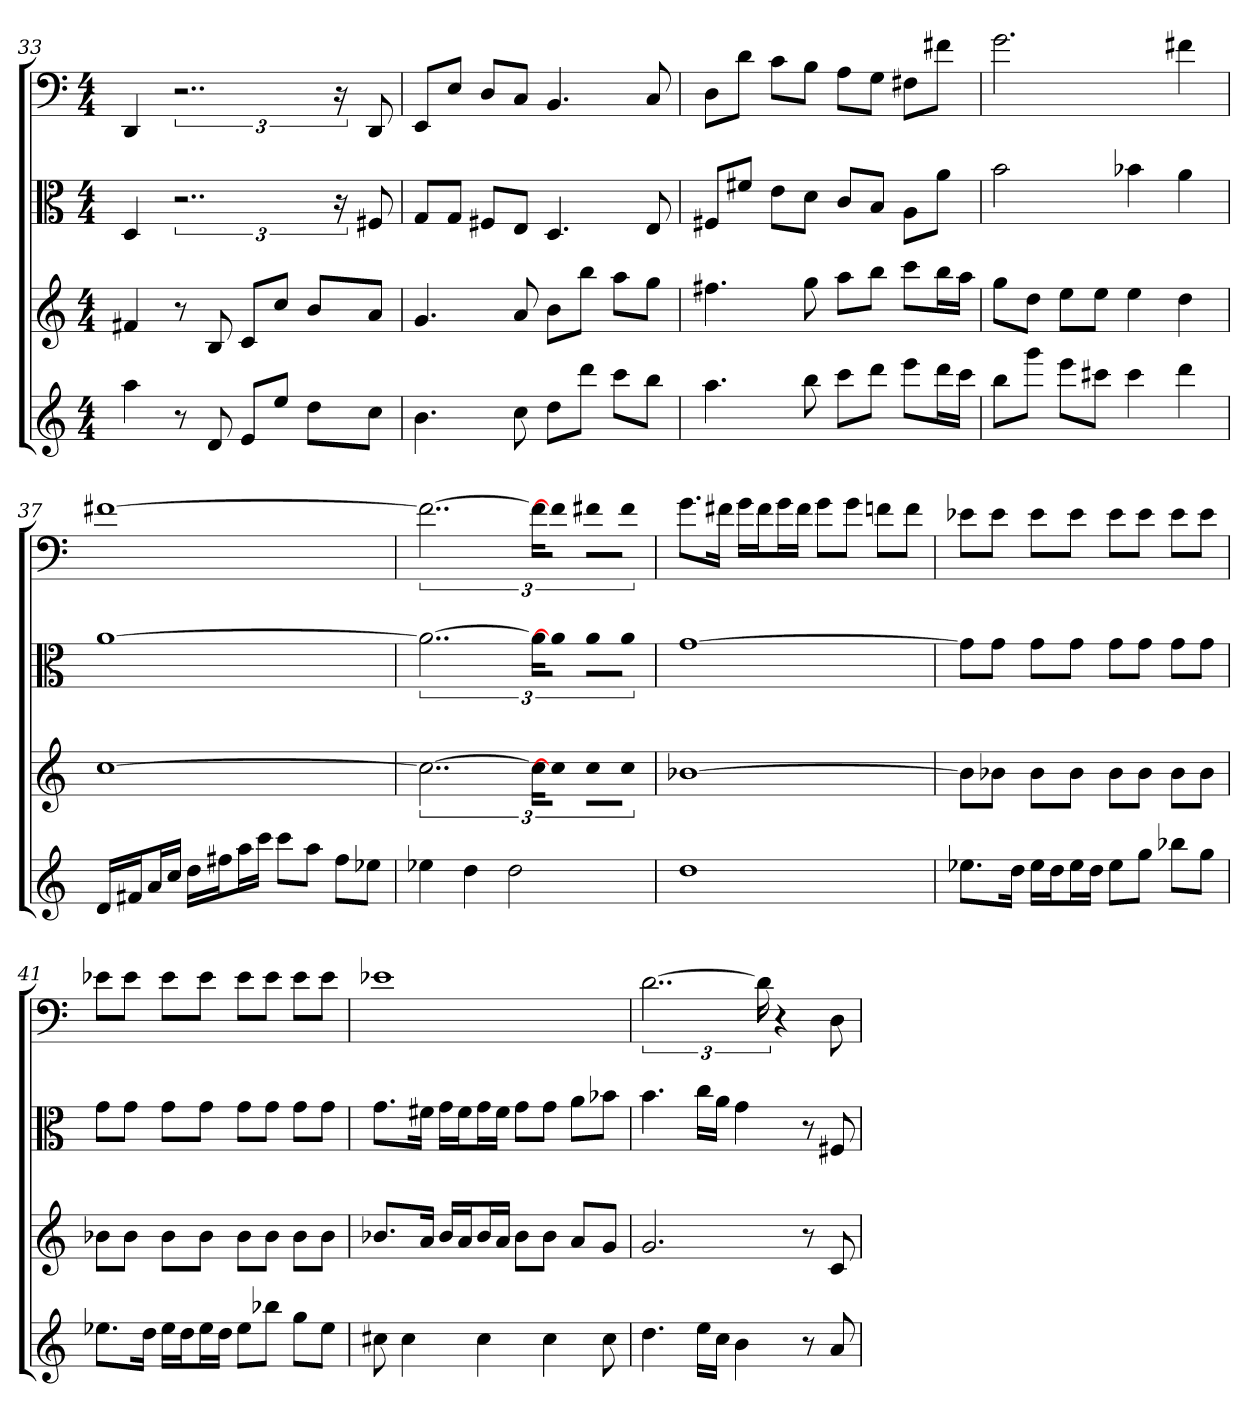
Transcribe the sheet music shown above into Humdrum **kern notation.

**kern	**kern	**kern	**kern
*part4	*part3	*part2	*part1
*staff4	*staff3	*staff2	*staff1
*	*	*clefC3	*clefF4
*k[]	*k[]	*k[]	*k[]
*C:	*C:	*C:	*C:
*M4/4	*M4/4	*M4/4	*M4/4
=33	=33	=33	=33
4aa	4f#X	4D	4DD
8r	8r	3..r	3..r
8d	8B	.	.
8eL	8cL	.	.
8eeJ	8ccJ	.	.
8ddL	8bL	.	.
.	.	24r	24r
8ccJ	8aJ	8F#X	8DD
=34	=34	=34	=34
4.b	4.g	8G/L	8EE/L
.	.	8G/J	8E/J
.	.	8F#X/L	8D/L
8cc	8a	8E/J	8C/J
8ddL	8bL	4.D	4.BB
8dddJ	8bbJ	.	.
8cccL	8aaL	.	.
8bbJ	8ggJ	8E	8C
=35	=35	=35	=35
4.aa	4.ff#X	8F#X/L	8D\L
.	.	8f#X/J	8d\J
.	.	8e\L	8c\L
8bb	8gg	8d\J	8B\J
8cccL	8aaL	8c/L	8A\L
8dddJ	8bbJ	8B/J	8G\J
8eeeL	8cccL	8A\L	8F#X\L
16dddL	16bbL	8a\J	8f#X\J
16cccJJ	16aaJJ	.	.
=36	=36	=36	=36
8bbL	8ggL	2b	2.g
8gggJ	8ddJ	.	.
8eeeL	8eeL	.	.
8ccc#XJ	8eeJ	.	.
4ccc#	4ee	4b-X	.
4ddd	4dd	4a	4f#X
=37	=37	=37	=37
16dLL	[1cc	[1a	[1f#X
16f#XJ	.	.	.
16aL	.	.	.
16ccJJ	.	.	.
16ddLL	.	.	.
16ff#XJ	.	.	.
16aaL	.	.	.
16cccJJ	.	.	.
8cccL	.	.	.
8aaJ	.	.	.
8ff#L	.	.	.
8ee-XJ	.	.	.
=38	=38	=38	=38
4ee-X	3..cc_	3..a_	3..f#_
4dd	.	.	.
2dd	.	.	.
.	24ccKL]	24a\KL]	24f#\KL]
.	8ccJ]	8a\J]	8f#\J]
.	8ccL	8a\L	8f#X\L
.	8ccJ	8a\J	8f#\J
=39	=39	=39	=39
1dd	[1b-X	[1g	8.g\L
.	.	.	16f#X\Jk
.	.	.	16g\LL
.	.	.	16f#\J
.	.	.	16g\L
.	.	.	16f#\JJ
.	.	.	8g\L
.	.	.	8g\J
.	.	.	8fn\L
.	.	.	8f\J
=40	=40	=40	=40
8.ee-XL	8b-L]	8g\L]	8e-X\L
.	8b-XJ	8g\J	8e-\J
16ddJk	.	.	.
16ee-LL	8b-L	8g\L	8e-\L
16ddJ	.	.	.
16ee-L	8b-J	8g\J	8e-\J
16ddJJ	.	.	.
8ee-L	8b-L	8g\L	8e-\L
8ggJ	8b-J	8g\J	8e-\J
8bb-XL	8b-L	8g\L	8e-\L
8ggJ	8b-J	8g\J	8e-\J
=41	=41	=41	=41
8.ee-XL	8b-XL	8g\L	8e-X\L
.	8b-J	8g\J	8e-\J
16ddJk	.	.	.
16ee-LL	8b-L	8g\L	8e-\L
16ddJ	.	.	.
16ee-L	8b-J	8g\J	8e-\J
16ddJJ	.	.	.
8ee-L	8b-L	8g\L	8e-\L
8bb-XJ	8b-J	8g\J	8e-\J
8ggL	8b-L	8g\L	8e-\L
8ee-J	8b-J	8g\J	8e-\J
=42	=42	=42	=42
8cc#X	8.b-XL	8.g\L	1e-X
4cc#	.	.	.
.	16aJk	16f#X\Jk	.
.	16b-LL	16g\LL	.
.	16aJ	16f#\J	.
4cc#	16b-L	16g\L	.
.	16aJJ	16f#\JJ	.
.	8b-L	8g\L	.
4cc#	8b-J	8g\J	.
.	8aL	8a\L	.
8cc#	8gJ	8b-X\J	.
=43	=43	=43	=43
4.dd	2.g	4.b	[3..d
16eeLL	.	16cc\LL	.
16ccJJ	.	16a\JJ	.
4b	.	4g	.
.	.	.	24d]
.	.	.	4r
8r	8r	8r	.
8a	8c	8F#X	8D
=	=	=	=
*-	*-	*-	*-
